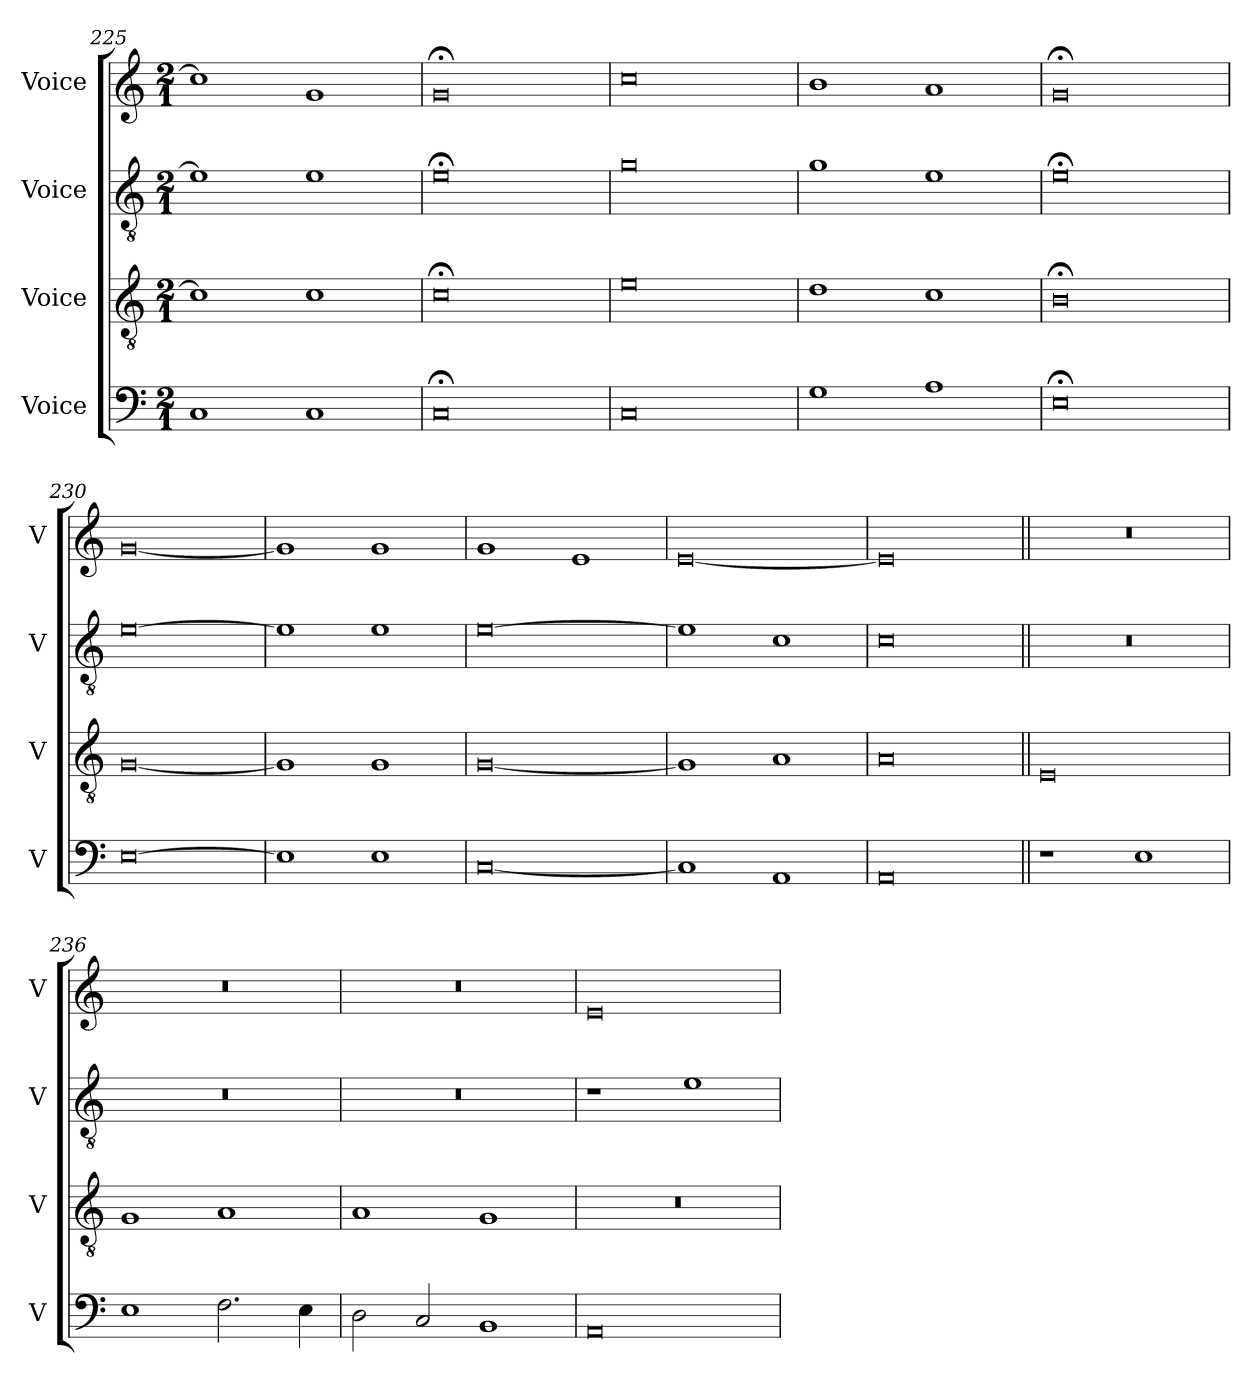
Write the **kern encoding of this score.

**kern	**kern	**kern	**kern
*part4	*part3	*part2	*part1
*staff4	*staff3	*staff2	*staff1
*I"Voice	*I"Voice	*I"Voice	*I"Voice
*I'V	*I'V	*I'V	*I'V
*clefF4	*clefGv2	*clefGv2	*clefG2
*k[]	*k[]	*k[]	*k[]
*M2/1	*M2/1	*M2/1	*M2/1
=225	=225	=225	=225
1C	1c]	1e]	1cc]
1C	1c	1e	1g
=226	=226	=226	=226
0C;	0c;	0e;	0g;
!!LO:LB:g=z
=227	=227	=227	=227
0C	0e	0g	0cc
=228	=228	=228	=228
1G	1d	1g	1b
1A	1c	1e	1a
=229	=229	=229	=229
0E;	0B;	0e;	0g;
=230	=230	=230	=230
[0E	[0G	[0e	[0g
=231	=231	=231	=231
1E]	1G]	1e]	1g]
1E	1G	1e	1g
=232	=232	=232	=232
[0C	[0G	[0e	1g
.	.	.	1e
=233	=233	=233	=233
1C]	1G]	1e]	[0e
1AA	1A	1c	.
=234	=234	=234	=234
0AA	0A	0c	0e]
=235||	=235||	=235||	=235||
1r	0E	0r	0r
1E	.	.	.
=236	=236	=236	=236
1E	1G	0r	0r
2.F\	1A	.	.
4E\	.	.	.
=237	=237	=237	=237
2D\	1A	0r	0r
2C/	.	.	.
1BB	1G	.	.
!!LO:PB:g=z
=238	=238	=238	=238
0AA	0r	1r	0e
.	.	1e	.
=	=	=	=
*-	*-	*-	*-
